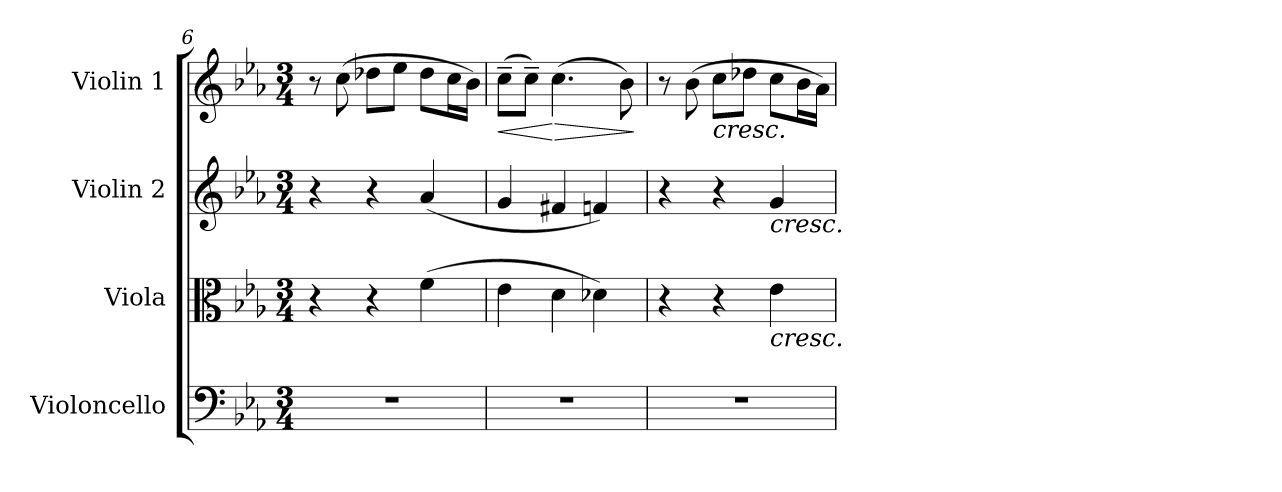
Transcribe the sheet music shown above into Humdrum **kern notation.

**kern	**kern	**kern	**kern	**dynam
*part4	*part3	*part2	*part1	*part1
*staff4	*staff3	*staff2	*staff1	*staff1
*I"Violoncello	*I"Viola	*I"Violin 2	*I"Violin 1	*
*I'Vc	*I'Vla	*I'Vln	*I'Vln	*
*clefF4	*clefC3	*clefG2	*clefG2	*
*k[b-e-a-]	*k[b-e-a-]	*k[b-e-a-]	*k[b-e-a-]	*
*M3/4	*M3/4	*M3/4	*M3/4	*
=6	=6	=6	=6	=6
2.r	4r	4r	8r	.
.	.	.	(8cc\	.
.	4r	4r	8dd-X\L	.
.	.	.	8ee-\J	.
.	(4f\	(4a-/	8dd-\L	.
.	.	.	16cc\L	.
.	.	.	16b-\JJ)	.
!!LO:LB:g=z
=7	=7	=7	=7	=7
!	!	!	!	!LO:HP:b
2.r	4e-\	4g/	(8cc~\L	<
.	.	.	8cc~\J)	.
!	!	!	!	!LO:HP:n=1:b
.	4d\	4f#X/	(4.cc\	[ >
.	4d-X\)	4fn/)	.	.
.	.	.	8b-\)	.
.	.	.	.	]
=8	=8	=8	=8	=8
2.r	4r	4r	8r	.
.	.	.	(8b-\	.
!	!	!	!LO:TX:b:i:t=cresc.	!
.	4r	4r	8cc\L	.
.	.	.	8dd-X\J	.
!	!	!LO:TX:b:i:t=cresc.	!	!
!	!LO:TX:b:i:t=cresc.	!	!	!
.	4e-\	4g/	8cc\L	.
.	.	.	16b-\L	.
.	.	.	16a-\JJ)	.
=	=	=	=	=
*-	*-	*-	*-	*-
